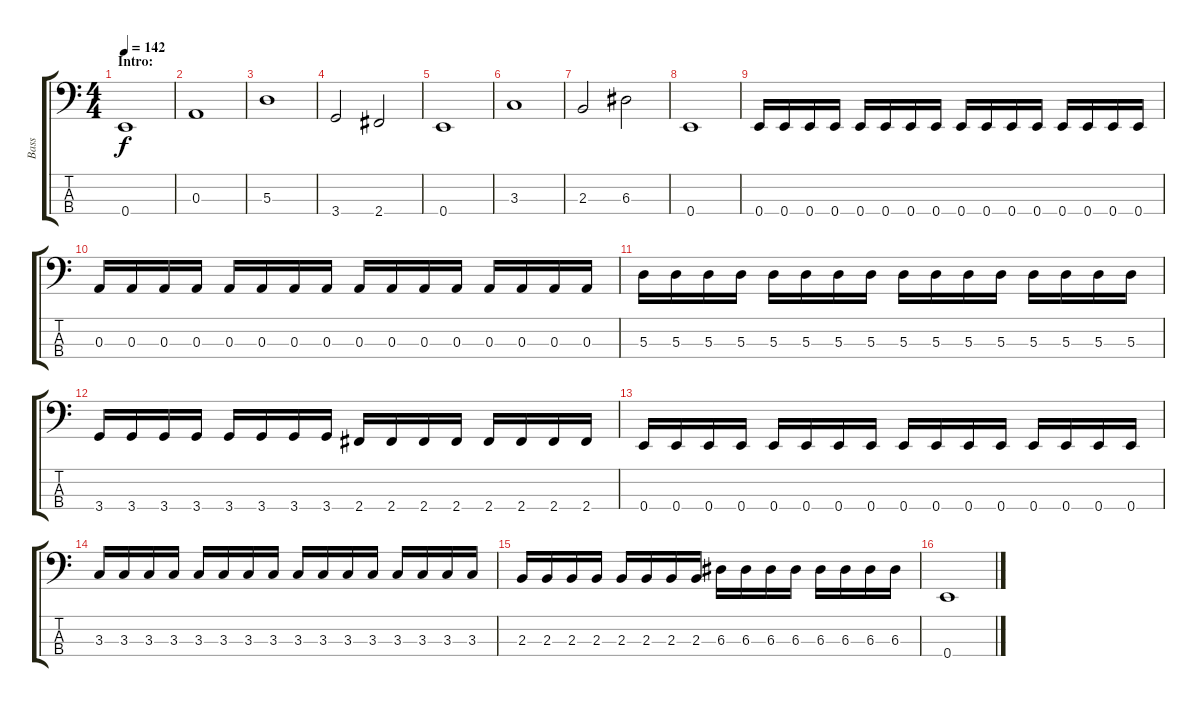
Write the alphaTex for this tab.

\track ("Bass" "Bass") {instrument slapbass2}
\staff {score tabs}
\tuning (G2 D2 A1 E1) {hide}
\ts (4 4)
\section ("" "Intro:")
\tempo 142
\clef f4
\ks c
0.4.1{dy f instrument slapbass2} |
0.3.1 |
5.3.1 |
3.4.2 2.4.2 |
0.4.1 |
3.3.1 |
2.3.2 6.3.2 |
0.4.1 |
0.4.16 0.4.16 0.4.16 0.4.16 0.4.16 0.4.16 0.4.16 0.4.16 0.4.16 0.4.16 0.4.16 0.4.16 0.4.16 0.4.16 0.4.16 0.4.16 |
0.3.16 0.3.16 0.3.16 0.3.16 0.3.16 0.3.16 0.3.16 0.3.16 0.3.16 0.3.16 0.3.16 0.3.16 0.3.16 0.3.16 0.3.16 0.3.16 |
5.3.16 5.3.16 5.3.16 5.3.16 5.3.16 5.3.16 5.3.16 5.3.16 5.3.16 5.3.16 5.3.16 5.3.16 5.3.16 5.3.16 5.3.16 5.3.16 |
3.4.16 3.4.16 3.4.16 3.4.16 3.4.16 3.4.16 3.4.16 3.4.16 2.4.16 2.4.16 2.4.16 2.4.16 2.4.16 2.4.16 2.4.16 2.4.16 |
0.4.16 0.4.16 0.4.16 0.4.16 0.4.16 0.4.16 0.4.16 0.4.16 0.4.16 0.4.16 0.4.16 0.4.16 0.4.16 0.4.16 0.4.16 0.4.16 |
3.3.16 3.3.16 3.3.16 3.3.16 3.3.16 3.3.16 3.3.16 3.3.16 3.3.16 3.3.16 3.3.16 3.3.16 3.3.16 3.3.16 3.3.16 3.3.16 |
2.3.16 2.3.16 2.3.16 2.3.16 2.3.16 2.3.16 2.3.16 2.3.16 6.3.16 6.3.16 6.3.16 6.3.16 6.3.16 6.3.16 6.3.16 6.3.16 |
0.4.1
